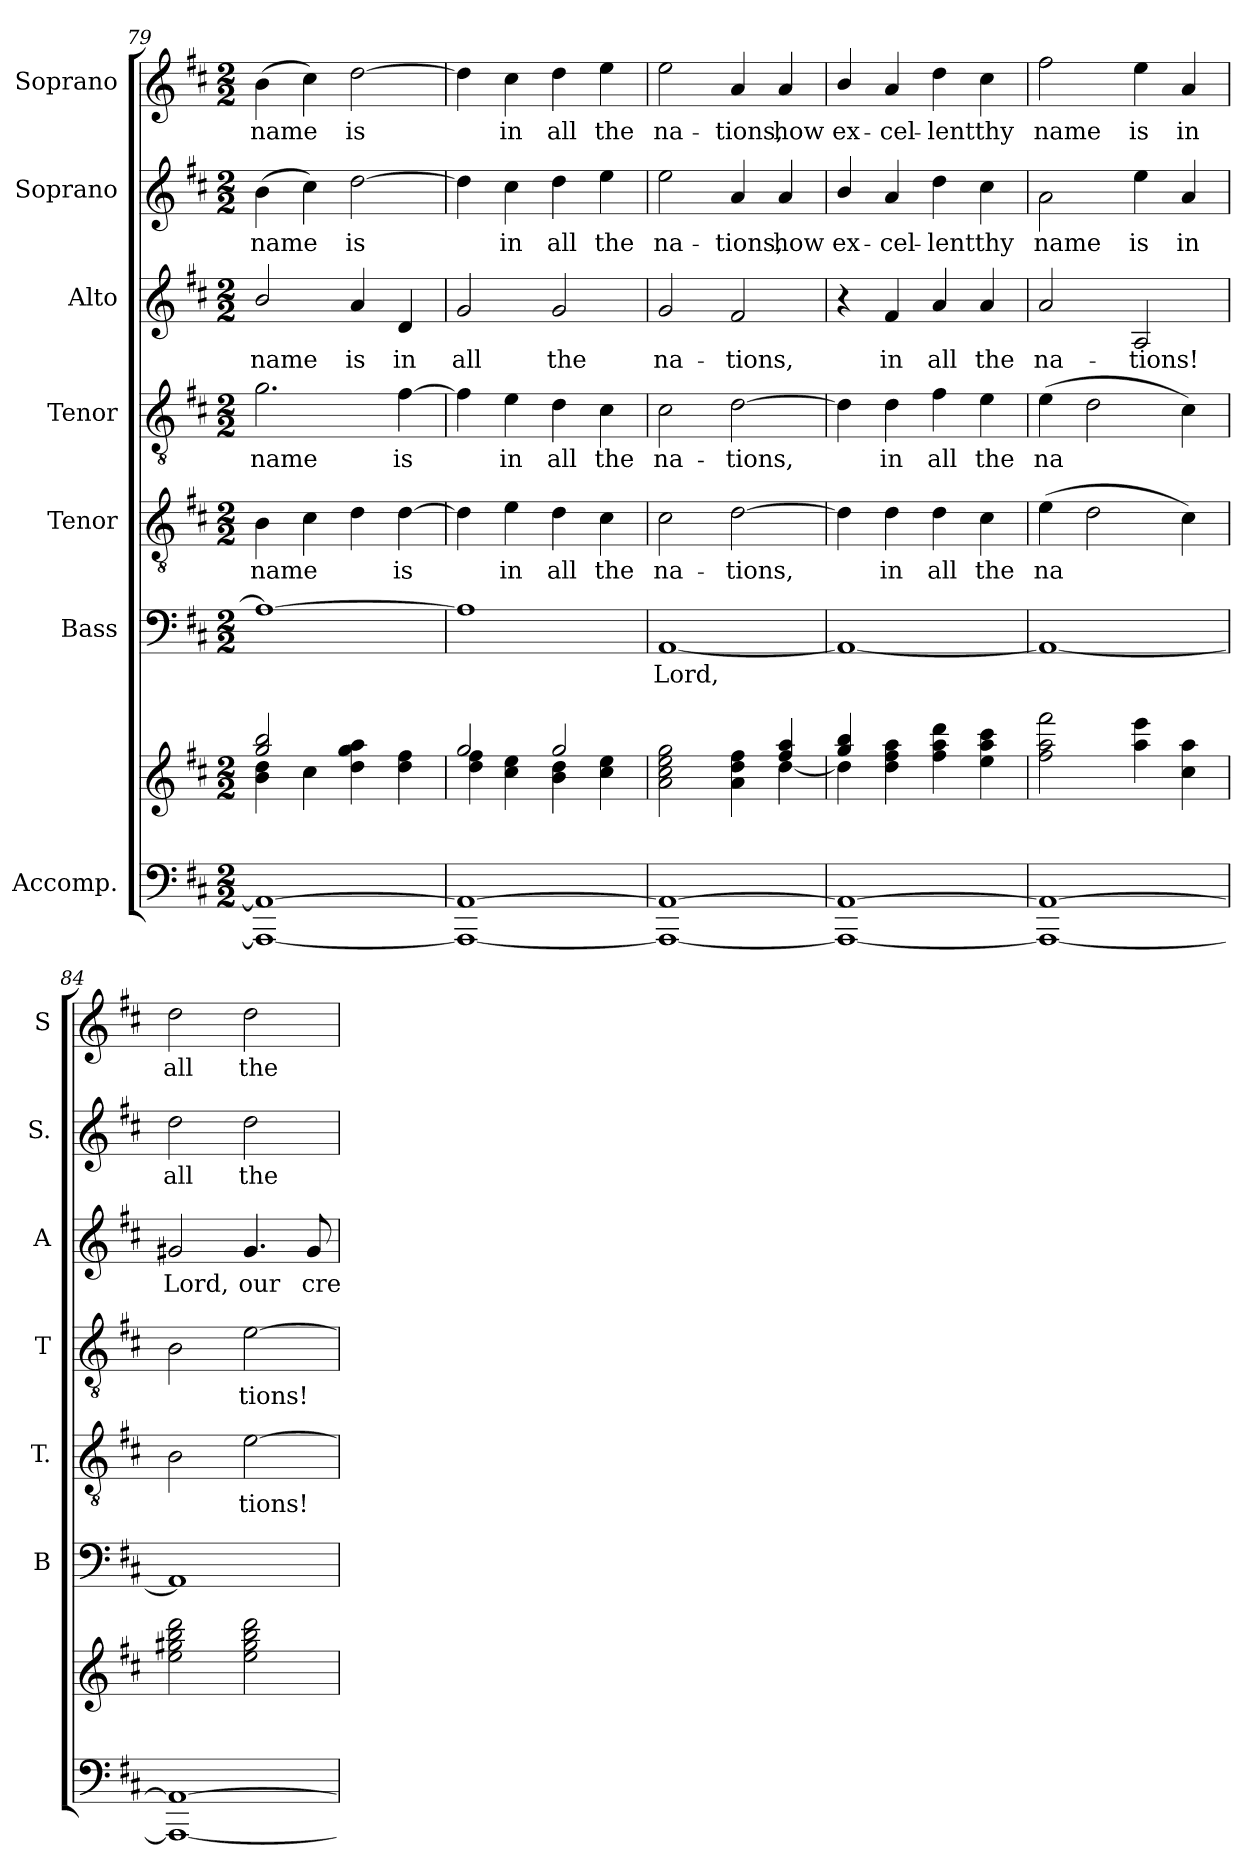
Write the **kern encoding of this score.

**kern	**kern	**kern	**text	**kern	**text	**kern	**text	**kern	**text	**kern	**text	**kern	**text
*part7	*part7	*part6	*part6	*part5	*part5	*part4	*part4	*part3	*part3	*part2	*part2	*part1	*part1
*staff8	*staff7	*staff6	*staff6	*staff5	*staff5	*staff4	*staff4	*staff3	*staff3	*staff2	*staff2	*staff1	*staff1
*I"Accomp.	*	*I"Bass	*	*I"Tenor	*	*I"Tenor	*	*I"Alto	*	*I"Soprano	*	*I"Soprano	*
*	*	*I'B	*	*I'T.	*	*I'T	*	*I'A	*	*I'S.	*	*I'S	*
!!LO:PB:g=z
*clefF4	*clefG2	*clefF4	*	*clefGv2	*	*clefGv2	*	*clefG2	*	*clefG2	*	*clefG2	*
*k[f#c#]	*k[f#c#]	*k[f#c#]	*	*k[f#c#]	*	*k[f#c#]	*	*k[f#c#]	*	*k[f#c#]	*	*k[f#c#]	*
*D:	*D:	*D:	*	*D:	*	*D:	*	*D:	*	*D:	*	*D:	*
*M2/2	*M2/2	*M2/2	*	*M2/2	*	*M2/2	*	*M2/2	*	*M2/2	*	*M2/2	*
=79	=79	=79	=79	=79	=79	=79	=79	=79	=79	=79	=79	=79	=79
*	*^	*	*	*	*	*	*	*	*	*	*	*	*
!	!	!	!	!	!	!LO:LY:b	!	!LO:LY:b	!	!LO:LY:b	!	!LO:LY:b	!	!LO:LY:b
1AAA_ 1AA_	2gg/ 2bb/	4b\ 4dd\	1A_	.	4B\	name	2.g\	name	2b/	name	(>4b\	name	(>4b\	name
.	.	4cc#\	.	.	4c#\	.	.	.	.	.	4cc#\)	.	4cc#\)	.
!	!	!	!	!	!	!	!	!	!	!LO:LY:b	!	!LO:LY:b	!	!LO:LY:b
.	2ryy	4dd\ 4gg\ 4aa\	.	.	4d\	.	.	.	4a/	is	[2dd\	is	[2dd\	is
!	!	!	!	!	!	!LO:LY:b	!	!LO:LY:b	!	!LO:LY:b	!	!	!	!
.	.	4dd\ 4ff#\	.	.	[4d\	is	[4f#\	is	4d/	in	.	.	.	.
=80	=80	=80	=80	=80	=80	=80	=80	=80	=80	=80	=80	=80	=80	=80
!	!	!	!	!	!	!	!	!	!	!LO:LY:b	!	!	!	!
1AAA_ 1AA_	2gg/	4dd\ 4ff#\	1A]	.	4d\]	.	4f#\]	.	2g/	all	4dd\]	.	4dd\]	.
!	!	!	!	!	!	!LO:LY:b	!	!LO:LY:b	!	!	!	!LO:LY:b	!	!LO:LY:b
.	.	4cc#\ 4ee\	.	.	4e\	in	4e\	in	.	.	4cc#\	in	4cc#\	in
!	!	!	!	!	!	!LO:LY:b	!	!LO:LY:b	!	!LO:LY:b	!	!LO:LY:b	!	!LO:LY:b
.	2gg/	4b\ 4dd\	.	.	4d\	all	4d\	all	2g/	the	4dd\	all	4dd\	all
!	!	!	!	!	!	!LO:LY:b	!	!LO:LY:b	!	!	!	!LO:LY:b	!	!LO:LY:b
.	.	4cc#\ 4ee\	.	.	4c#\	the	4c#\	the	.	.	4ee\	the	4ee\	the
=81	=81	=81	=81	=81	=81	=81	=81	=81	=81	=81	=81	=81	=81	=81
!	!	!	!	!LO:LY:b	!	!LO:LY:b	!	!LO:LY:b	!	!LO:LY:b	!	!LO:LY:b	!	!LO:LY:b
1AAA_ 1AA_	2.ryy	2a\ 2cc#\ 2ee\ 2gg\	[1AA	Lord,	2c#\	na-	2c#\	na-	2g/	na-	2ee\	na-	2ee\	na-
!	!	!	!	!	!	!LO:LY:b	!	!LO:LY:b	!	!LO:LY:b	!	!LO:LY:b	!	!LO:LY:b
.	.	4a\ 4dd\ 4ff#\	.	.	[2d\	-tions,	[2d\	-tions,	2f#/	-tions,	4a/	-tions,	4a/	-tions,
!	!	!	!	!	!	!	!	!	!	!	!	!LO:LY:b	!	!LO:LY:b
.	4ff#/ 4aa/	[4dd\	.	.	.	.	.	.	.	.	4a/	how	4a/	how
=82	=82	=82	=82	=82	=82	=82	=82	=82	=82	=82	=82	=82	=82	=82
!	!	!	!	!	!	!	!	!	!	!	!	!LO:LY:b	!	!LO:LY:b
1AAA_ 1AA_	4gg/ 4bb/	4dd\]	1AA_	.	4d\]	.	4d\]	.	4r	.	4b/	ex-	4b/	ex-
!	!	!	!	!	!	!LO:LY:b	!	!LO:LY:b	!	!LO:LY:b	!	!LO:LY:b	!	!LO:LY:b
.	2.ryy	4dd\ 4ff#\ 4aa\	.	.	4d\	in	4d\	in	4f#/	in	4a/	-cel-	4a/	-cel-
!	!	!	!	!	!	!LO:LY:b	!	!LO:LY:b	!	!LO:LY:b	!	!LO:LY:b	!	!LO:LY:b
.	.	4ff#\ 4aa\ 4ddd\	.	.	4d\	all	4f#\	all	4a/	all	4dd\	-lent	4dd\	-lent
!	!	!	!	!	!	!LO:LY:b	!	!LO:LY:b	!	!LO:LY:b	!	!LO:LY:b	!	!LO:LY:b
.	.	4ee\ 4aa\ 4ccc#\	.	.	4c#\	the	4e\	the	4a/	the	4cc#\	thy	4cc#\	thy
=83	=83	=83	=83	=83	=83	=83	=83	=83	=83	=83	=83	=83	=83	=83
!	!	!	!	!	!	!LO:LY:b	!	!LO:LY:b	!	!LO:LY:b	!	!LO:LY:b	!	!LO:LY:b
1AAA_ 1AA_	1ryy	2ff#\ 2aa\ 2fff#\	1AA_	.	(>4e\	na­	(>4e\	na­	2a/	na-	2a\	name	2ff#\	name
.	.	.	.	.	2d\	.	2d\	.	.	.	.	.	.	.
!	!	!	!	!	!	!	!	!	!	!LO:LY:b	!	!LO:LY:b	!	!LO:LY:b
.	.	4aa\ 4eee\	.	.	.	.	.	.	2A/	-tions!	4ee\	is	4ee\	is
!	!	!	!	!	!	!	!	!	!	!	!	!LO:LY:b	!	!LO:LY:b
.	.	4cc#\ 4aa\	.	.	4c#\)	.	4c#\)	.	.	.	4a/	in	4a/	in
=84	=84	=84	=84	=84	=84	=84	=84	=84	=84	=84	=84	=84	=84	=84
!	!	!	!	!	!	!	!	!	!	!LO:LY:b	!	!LO:LY:b	!	!LO:LY:b
1AAA_ 1AA_	1ryy	2ee\ 2gg#X\ 2bb\ 2ddd\	1AA]	.	2B\	.	2B\	.	2g#X/	Lord,	2dd\	all	2dd\	all
!	!	!	!	!	!	!LO:LY:b	!	!LO:LY:b	!	!LO:LY:b	!	!LO:LY:b	!	!LO:LY:b
.	.	2ee\ 2gg#\ 2bb\ 2ddd\	.	.	[2e\	tions!	[2e\	tions!	4.g#/	our	2dd\	the	2dd\	the
!	!	!	!	!	!	!	!	!	!	!LO:LY:b	!	!	!	!
.	.	.	.	.	.	.	.	.	8g#/	cre-	.	.	.	.
*	*v	*v	*	*	*	*	*	*	*	*	*	*	*	*
=	=	=	=	=	=	=	=	=	=	=	=	=	=
*-	*-	*-	*-	*-	*-	*-	*-	*-	*-	*-	*-	*-	*-
